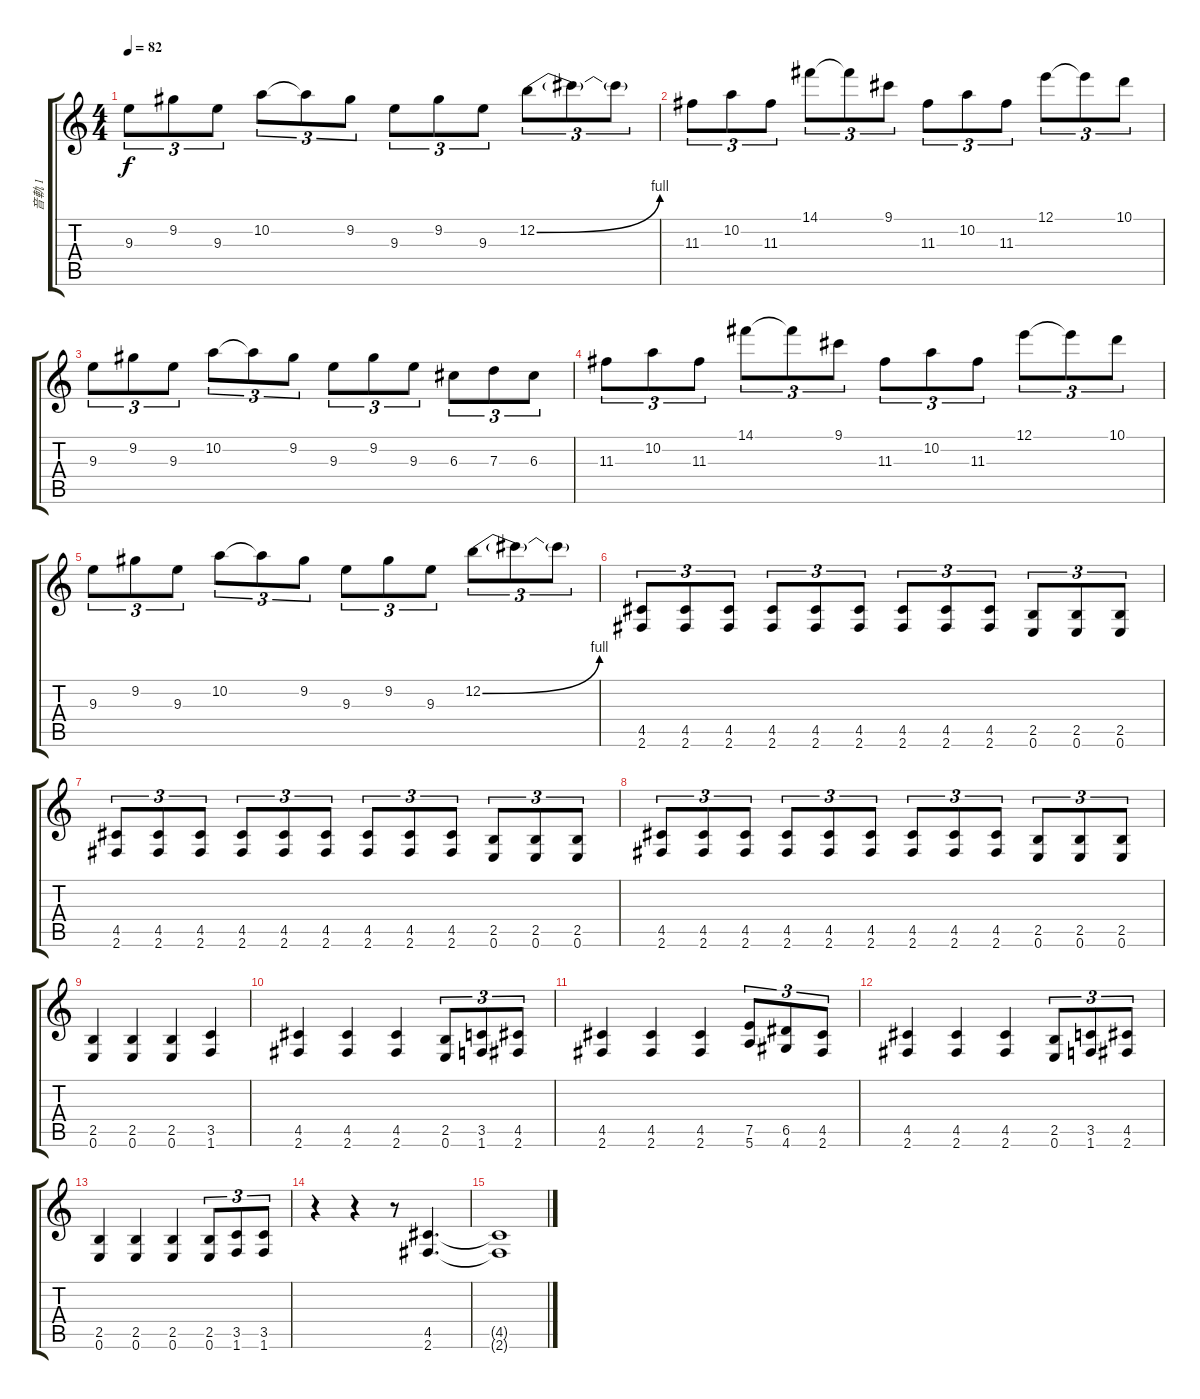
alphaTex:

\track ("音軌 1" "音軌 1") {instrument overdrivenguitar}
\staff {score tabs}
\tuning (E4 B3 G3 D3 A2 E2) {hide}
\ts (4 4)
\tempo 82
\clef g2
\ks c
9.3.8{tu (3 2) dy f} 9.2.8{tu (3 2)} 9.3.8{tu (3 2)} 10.2.8{tu (3 2)} 10.2{t}.8{tu (3 2)} 9.2.8{tu (3 2)} 9.3.8{tu (3 2)} 9.2.8{tu (3 2)} 9.3.8{tu (3 2)} 12.2{be (bend 0 0 60 4)}.8{tu (3 2)} 12.2{t}.8{tu (3 2)} 12.2{t}.8{tu (3 2)} |
11.3.8{tu (3 2)} 10.2.8{tu (3 2)} 11.3.8{tu (3 2)} 14.1.8{tu (3 2)} 14.1{t}.8{tu (3 2)} 9.1.8{tu (3 2)} 11.3.8{tu (3 2)} 10.2.8{tu (3 2)} 11.3.8{tu (3 2)} 12.1.8{tu (3 2)} 12.1{t}.8{tu (3 2)} 10.1.8{tu (3 2)} |
9.3.8{tu (3 2)} 9.2.8{tu (3 2)} 9.3.8{tu (3 2)} 10.2.8{tu (3 2)} 10.2{t}.8{tu (3 2)} 9.2.8{tu (3 2)} 9.3.8{tu (3 2)} 9.2.8{tu (3 2)} 9.3.8{tu (3 2)} 6.3.8{tu (3 2)} 7.3.8{tu (3 2)} 6.3.8{tu (3 2)} |
11.3.8{tu (3 2)} 10.2.8{tu (3 2)} 11.3.8{tu (3 2)} 14.1.8{tu (3 2)} 14.1{t}.8{tu (3 2)} 9.1.8{tu (3 2)} 11.3.8{tu (3 2)} 10.2.8{tu (3 2)} 11.3.8{tu (3 2)} 12.1.8{tu (3 2)} 12.1{t}.8{tu (3 2)} 10.1.8{tu (3 2)} |
9.3.8{tu (3 2)} 9.2.8{tu (3 2)} 9.3.8{tu (3 2)} 10.2.8{tu (3 2)} 10.2{t}.8{tu (3 2)} 9.2.8{tu (3 2)} 9.3.8{tu (3 2)} 9.2.8{tu (3 2)} 9.3.8{tu (3 2)} 12.2{be (bend 0 0 60 4)}.8{tu (3 2)} 12.2{t}.8{tu (3 2)} 12.2{t}.8{tu (3 2)} |
(4.5 2.6).8{tu (3 2)} (4.5 2.6).8{tu (3 2)} (4.5 2.6).8{tu (3 2)} (4.5 2.6).8{tu (3 2)} (4.5 2.6).8{tu (3 2)} (4.5 2.6).8{tu (3 2)} (4.5 2.6).8{tu (3 2)} (4.5 2.6).8{tu (3 2)} (4.5 2.6).8{tu (3 2)} (2.5 0.6).8{tu (3 2)} (2.5 0.6).8{tu (3 2)} (2.5 0.6).8{tu (3 2)} |
(4.5 2.6).8{tu (3 2)} (4.5 2.6).8{tu (3 2)} (4.5 2.6).8{tu (3 2)} (4.5 2.6).8{tu (3 2)} (4.5 2.6).8{tu (3 2)} (4.5 2.6).8{tu (3 2)} (4.5 2.6).8{tu (3 2)} (4.5 2.6).8{tu (3 2)} (4.5 2.6).8{tu (3 2)} (2.5 0.6).8{tu (3 2)} (2.5 0.6).8{tu (3 2)} (2.5 0.6).8{tu (3 2)} |
(4.5 2.6).8{tu (3 2)} (4.5 2.6).8{tu (3 2)} (4.5 2.6).8{tu (3 2)} (4.5 2.6).8{tu (3 2)} (4.5 2.6).8{tu (3 2)} (4.5 2.6).8{tu (3 2)} (4.5 2.6).8{tu (3 2)} (4.5 2.6).8{tu (3 2)} (4.5 2.6).8{tu (3 2)} (2.5 0.6).8{tu (3 2)} (2.5 0.6).8{tu (3 2)} (2.5 0.6).8{tu (3 2)} |
(2.5 0.6).4 (2.5 0.6).4 (2.5 0.6).4 (3.5 1.6).4 |
(4.5 2.6).4 (4.5 2.6).4 (4.5 2.6).4 (2.5 0.6).8{tu (3 2)} (3.5 1.6).8{tu (3 2)} (4.5 2.6).8{tu (3 2)} |
(4.5 2.6).4 (4.5 2.6).4 (4.5 2.6).4 (7.5 5.6).8{tu (3 2)} (6.5 4.6).8{tu (3 2)} (4.5 2.6).8{tu (3 2)} |
(4.5 2.6).4 (4.5 2.6).4 (4.5 2.6).4 (2.5 0.6).8{tu (3 2)} (3.5 1.6).8{tu (3 2)} (4.5 2.6).8{tu (3 2)} |
(2.5 0.6).4 (2.5 0.6).4 (2.5 0.6).4 (2.5 0.6).8{tu (3 2)} (3.5 1.6).8{tu (3 2)} (3.5 1.6).8{tu (3 2)} |
r.4 r.4 r.8 (4.5 2.6).4{d} |
(4.5{t} 2.6{t}).1
